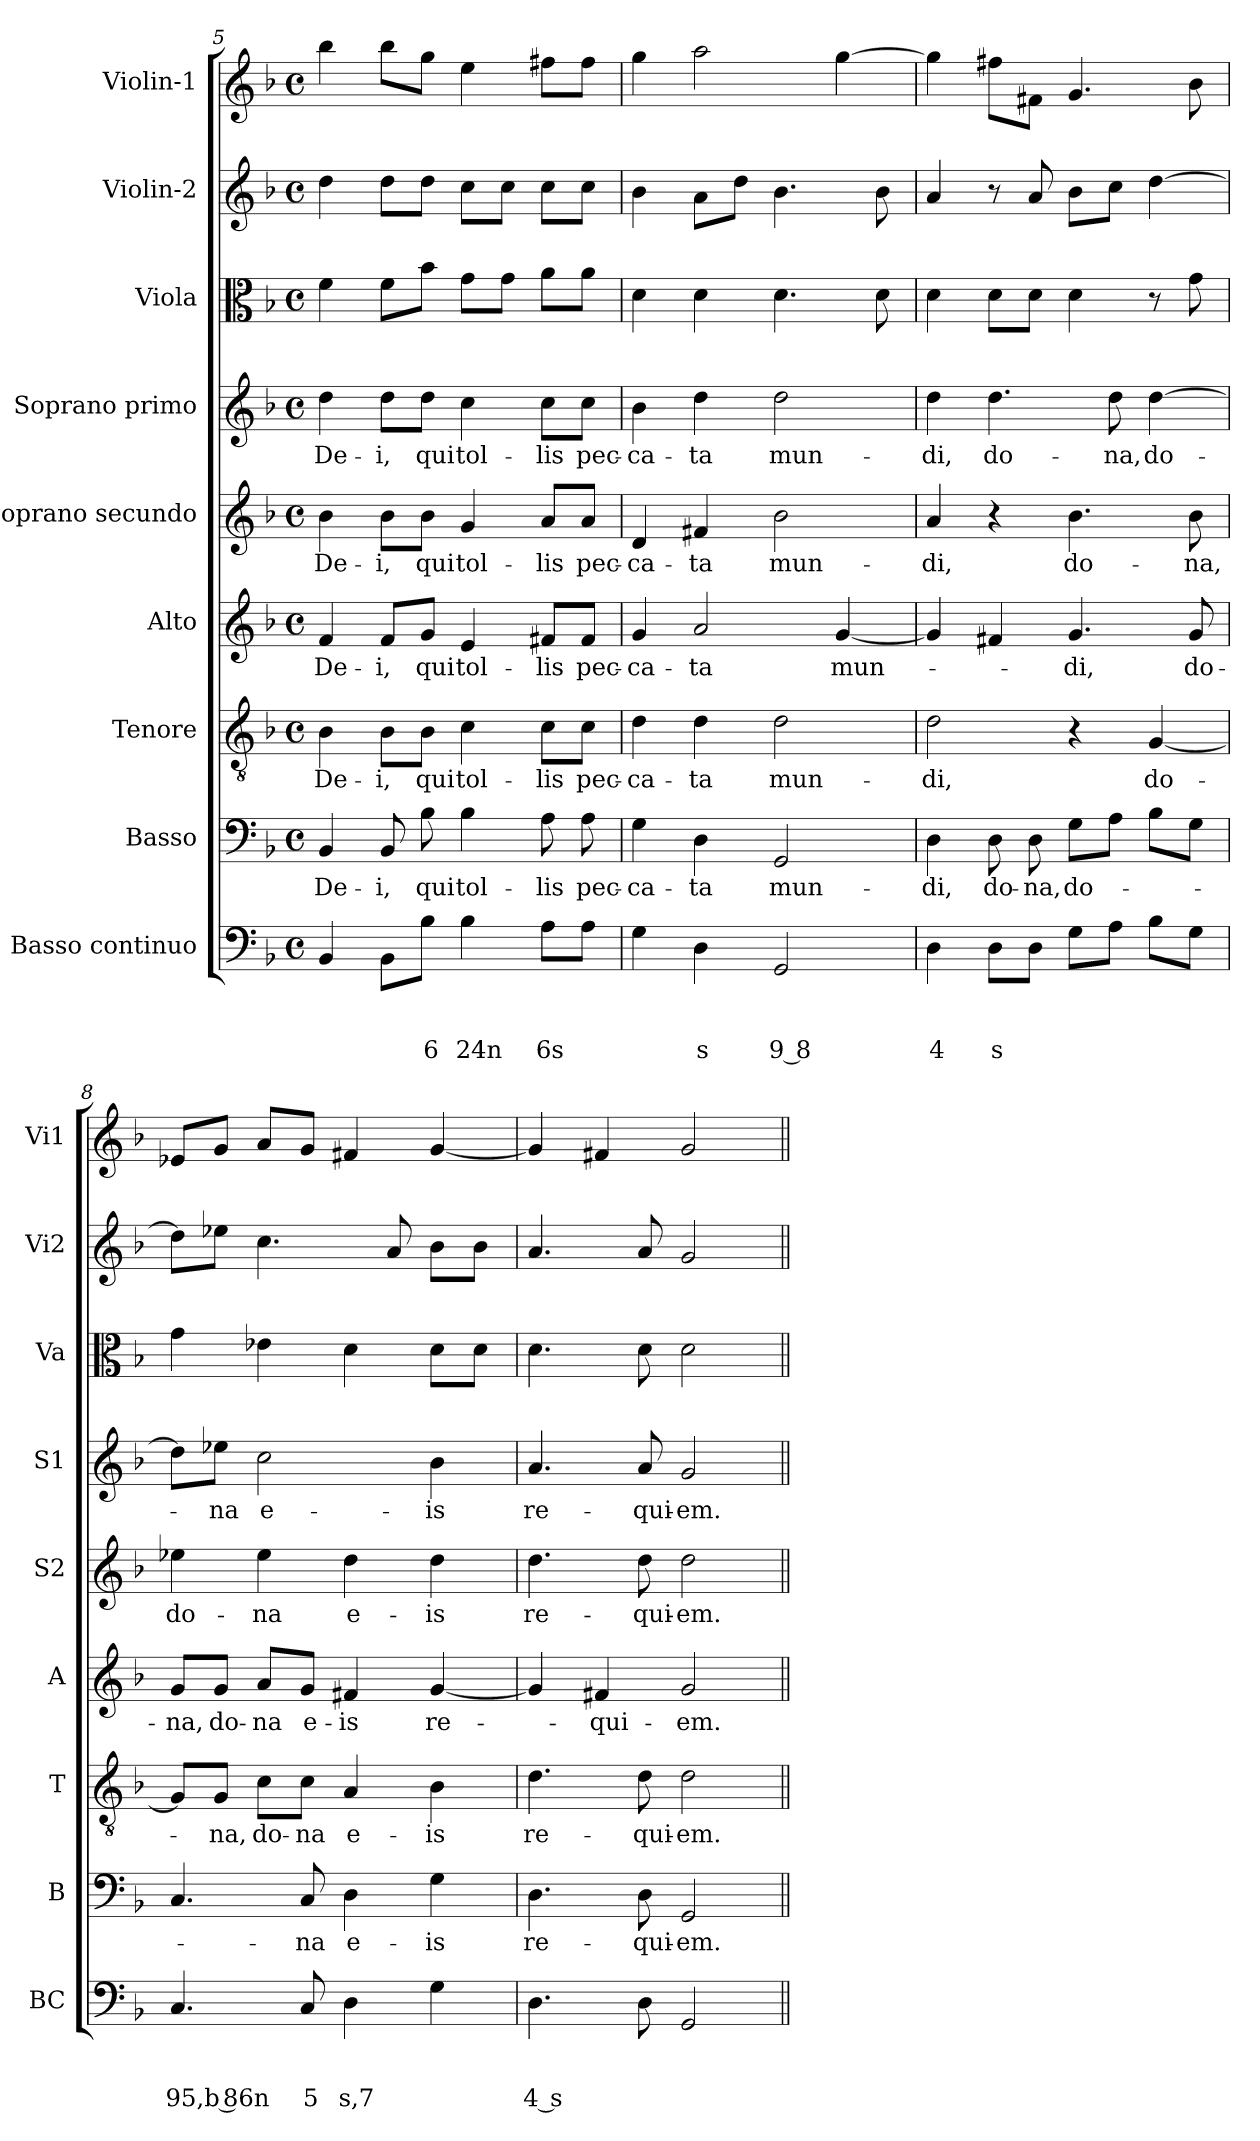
**kern	**text	**text	**text	**kern	**text	**kern	**text	**kern	**text	**kern	**text	**kern	**text	**kern	**kern	**kern
*part9	*part9	*part9	*part9	*part8	*part8	*part7	*part7	*part6	*part6	*part5	*part5	*part4	*part4	*part3	*part2	*part1
*staff9	*staff9	*staff9	*staff9	*staff8	*staff8	*staff7	*staff7	*staff6	*staff6	*staff5	*staff5	*staff4	*staff4	*staff3	*staff2	*staff1
*I"Basso continuo	*	*	*	*I"Basso	*	*I"Tenore	*	*I"Alto	*	*I"Soprano secundo	*	*I"Soprano primo	*	*I"Viola	*I"Violin-2	*I"Violin-1
*I'BC	*	*	*	*I'B	*	*I'T	*	*I'A	*	*I'S2	*	*I'S1	*	*I'Va	*I'Vi2	*I'Vi1
*clefF4	*	*	*	*clefF4	*	*clefGv2	*	*clefG2	*	*clefG2	*	*clefG2	*	*clefC3	*clefG2	*clefG2
*k[b-]	*	*	*	*k[b-]	*	*k[b-]	*	*k[b-]	*	*k[b-]	*	*k[b-]	*	*k[b-]	*k[b-]	*k[b-]
*F:	*	*	*	*F:	*	*F:	*	*F:	*	*F:	*	*F:	*	*F:	*F:	*F:
*M4/4	*	*	*	*M4/4	*	*M4/4	*	*M4/4	*	*M4/4	*	*M4/4	*	*M4/4	*M4/4	*M4/4
*met(c)	*	*	*	*met(c)	*	*met(c)	*	*met(c)	*	*met(c)	*	*met(c)	*	*met(c)	*met(c)	*met(c)
=5	=5	=5	=5	=5	=5	=5	=5	=5	=5	=5	=5	=5	=5	=5	=5	=5
!	!	!	!	!	!LO:LY:b	!	!LO:LY:b	!	!LO:LY:b	!	!LO:LY:b	!	!LO:LY:b	!	!	!
4BB-/	.	.	.	4BB-/	De-	4B-\	De-	4f/	De-	4b-\	De-	4dd\	De-	4f\	4dd\	4bb-\
!	!	!	!	!	!LO:LY:b	!	!LO:LY:b	!	!LO:LY:b	!	!LO:LY:b	!	!LO:LY:b	!	!	!
8BB-\L	.	.	.	8BB-/	-i,	8B-\L	-i,	8f/L	-i,	8b-\L	-i,	8dd\L	-i,	8f\L	8dd\L	8bb-\L
!	!	!	!LO:LY:b	!	!LO:LY:b	!	!LO:LY:b	!	!LO:LY:b	!	!LO:LY:b	!	!LO:LY:b	!	!	!
8B-\J	.	.	6	8B-\	qui	8B-\J	qui	8g/J	qui	8b-\J	qui	8dd\J	qui	8b-\J	8dd\J	8gg\J
!	!	!	!LO:LY:b	!	!LO:LY:b	!	!LO:LY:b	!	!LO:LY:b	!	!LO:LY:b	!	!LO:LY:b	!	!	!
4B-\	.	.	24n	4B-\	tol-	4c\	tol-	4e/	tol-	4g/	tol-	4cc\	tol-	8g\L	8cc\L	4ee\
.	.	.	.	.	.	.	.	.	.	.	.	.	.	8g\J	8cc\J	.
!	!	!	!LO:LY:b	!	!LO:LY:b	!	!LO:LY:b	!	!LO:LY:b	!	!LO:LY:b	!	!LO:LY:b	!	!	!
8A\L	.	.	6s	8A\	-lis	8c\L	-lis	8f#X/L	-lis	8a/L	-lis	8cc\L	-lis	8a\L	8cc\L	8ff#X\L
!	!	!	!	!	!LO:LY:b	!	!LO:LY:b	!	!LO:LY:b	!	!LO:LY:b	!	!LO:LY:b	!	!	!
8A\J	.	.	.	8A\	pec-	8c\J	pec-	8f#/J	pec-	8a/J	pec-	8cc\J	pec-	8a\J	8cc\J	8ff#\J
!!LO:PB:g=z
=6	=6	=6	=6	=6	=6	=6	=6	=6	=6	=6	=6	=6	=6	=6	=6	=6
!	!	!	!	!	!LO:LY:b	!	!LO:LY:b	!	!LO:LY:b	!	!LO:LY:b	!	!LO:LY:b	!	!	!
4G\	.	.	.	4G\	-ca-	4d\	-ca-	4g/	-ca-	4d/	-ca-	4b-\	-ca-	4d\	4b-\	4gg\
!	!	!	!LO:LY:b	!	!LO:LY:b	!	!LO:LY:b	!	!LO:LY:b	!	!LO:LY:b	!	!LO:LY:b	!	!	!
4D\	.	.	s	4D\	-ta	4d\	-ta	2a/	-ta	4f#X/	-ta	4dd\	-ta	4d\	8a\L	2aa\
.	.	.	.	.	.	.	.	.	.	.	.	.	.	.	8dd\J	.
!	!	!	!LO:LY:b	!	!LO:LY:b	!	!LO:LY:b	!	!	!	!LO:LY:b	!	!LO:LY:b	!	!	!
2GG/	.	.	9 8	2GG/	mun-	2d\	mun-	.	.	2b-\	mun-	2dd\	mun-	4.d\	4.b-\	.
!	!	!	!	!	!	!	!	!	!LO:LY:b	!	!	!	!	!	!	!
.	.	.	.	.	.	.	.	[4g/	mun-	.	.	.	.	.	.	[4gg\
.	.	.	.	.	.	.	.	.	.	.	.	.	.	8d\	8b-\	.
=7	=7	=7	=7	=7	=7	=7	=7	=7	=7	=7	=7	=7	=7	=7	=7	=7
!	!	!	!LO:LY:b	!	!LO:LY:b	!	!LO:LY:b	!	!	!	!LO:LY:b	!	!LO:LY:b	!	!	!
4D\	.	.	4	4D\	-di,	2d\	-di,	4g/]	.	4a/	-di,	4dd\	-di,	4d\	4a/	4gg\]
!	!	!	!LO:LY:b	!	!LO:LY:b	!	!	!	!	!	!	!	!LO:LY:b	!	!	!
8D\L	.	.	s	8D\	do-	.	.	4f#X/	.	4r	.	4.dd\	do-	8d\L	8r	8ff#X\L
!	!	!	!	!	!LO:LY:b	!	!	!	!	!	!	!	!	!	!	!
8D\J	.	.	.	8D\	-na,	.	.	.	.	.	.	.	.	8d\J	8a/	8f#X\J
!	!	!	!	!	!LO:LY:b	!	!	!	!LO:LY:b	!	!LO:LY:b	!	!	!	!	!
8G\L	.	.	.	8G\L	do-	4r	.	4.g/	-di,	4.b-\	do-	.	.	4d\	8b-\L	4.g/
!	!	!	!	!	!	!	!	!	!	!	!	!	!LO:LY:b	!	!	!
8A\J	.	.	.	8A\J	.	.	.	.	.	.	.	8dd\	-na,	.	8cc\J	.
!	!	!	!	!	!	!	!LO:LY:b	!	!	!	!	!	!LO:LY:b	!	!	!
8B-\L	.	.	.	8B-\L	.	[4G/	do-	.	.	.	.	[4dd\	do-	8r	[4dd\	.
!	!	!	!	!	!	!	!	!	!LO:LY:b	!	!LO:LY:b	!	!	!	!	!
8G\J	.	.	.	8G\J	.	.	.	8g/	do-	8b-\	-na,	.	.	8g\	.	8b-\
=8	=8	=8	=8	=8	=8	=8	=8	=8	=8	=8	=8	=8	=8	=8	=8	=8
!	!	!	!LO:LY:b	!	!	!	!	!	!LO:LY:b	!	!LO:LY:b	!	!	!	!	!
4.C/	.	.	95,b 86n	4.C/	.	8G/L]	.	8g/L	-na,	4ee-X\	do-	8dd\L]	.	4g\	8dd\L]	8e-X/L
!	!	!	!	!	!	!	!LO:LY:b	!	!LO:LY:b	!	!	!	!LO:LY:b	!	!	!
.	.	.	.	.	.	8G/J	-na,	8g/J	do-	.	.	8ee-X\J	-na	.	8ee-X\J	8g/J
!	!	!	!	!	!	!	!LO:LY:b	!	!LO:LY:b	!	!LO:LY:b	!	!LO:LY:b	!	!	!
.	.	.	.	.	.	8c\L	do-	8a/L	-na	4ee-\	-na	2cc\	e-	4e-X\	4.cc\	8a/L
!	!	!	!LO:LY:b	!	!LO:LY:b	!	!LO:LY:b	!	!LO:LY:b	!	!	!	!	!	!	!
8C/	.	.	5	8C/	-na	8c\J	-na	8g/J	e-	.	.	.	.	.	.	8g/J
!	!	!	!LO:LY:b	!	!LO:LY:b	!	!LO:LY:b	!	!LO:LY:b	!	!LO:LY:b	!	!	!	!	!
4D\	.	.	s,7	4D\	e-	4A/	e-	4f#X/	-is	4dd\	e-	.	.	4d\	.	4f#X/
.	.	.	.	.	.	.	.	.	.	.	.	.	.	.	8a/	.
!	!	!	!	!	!LO:LY:b	!	!LO:LY:b	!	!LO:LY:b	!	!LO:LY:b	!	!LO:LY:b	!	!	!
4G\	.	.	.	4G\	-is	4B-\	-is	[4g/	re-	4dd\	-is	4b-\	-is	8d\L	8b-\L	[4g/
.	.	.	.	.	.	.	.	.	.	.	.	.	.	8d\J	8b-\J	.
=9	=9	=9	=9	=9	=9	=9	=9	=9	=9	=9	=9	=9	=9	=9	=9	=9
!	!	!	!LO:LY:b	!	!LO:LY:b	!	!LO:LY:b	!	!	!	!LO:LY:b	!	!LO:LY:b	!	!	!
4.D\	.	.	4 s	4.D\	re-	4.d\	re-	4g/]	.	4.dd\	re-	4.a/	re-	4.d\	4.a/	4g/]
!	!	!	!	!	!	!	!	!	!LO:LY:b	!	!	!	!	!	!	!
.	.	.	.	.	.	.	.	4f#X/	-qui-	.	.	.	.	.	.	4f#X/
!	!	!	!	!	!LO:LY:b	!	!LO:LY:b	!	!	!	!LO:LY:b	!	!LO:LY:b	!	!	!
8D\	.	.	.	8D\	-qui-	8d\	-qui-	.	.	8dd\	-qui-	8a/	-qui-	8d\	8a/	.
!	!	!	!	!	!LO:LY:b	!	!LO:LY:b	!	!LO:LY:b	!	!LO:LY:b	!	!LO:LY:b	!	!	!
2GG/	.	.	.	2GG/	-em.	2d\	-em.	2g/	-em.	2dd\	-em.	2g/	-em.	2d\	2g/	2g/
=||	=||	=||	=||	=||	=||	=||	=||	=||	=||	=||	=||	=||	=||	=||	=||	=||
*-	*-	*-	*-	*-	*-	*-	*-	*-	*-	*-	*-	*-	*-	*-	*-	*-
